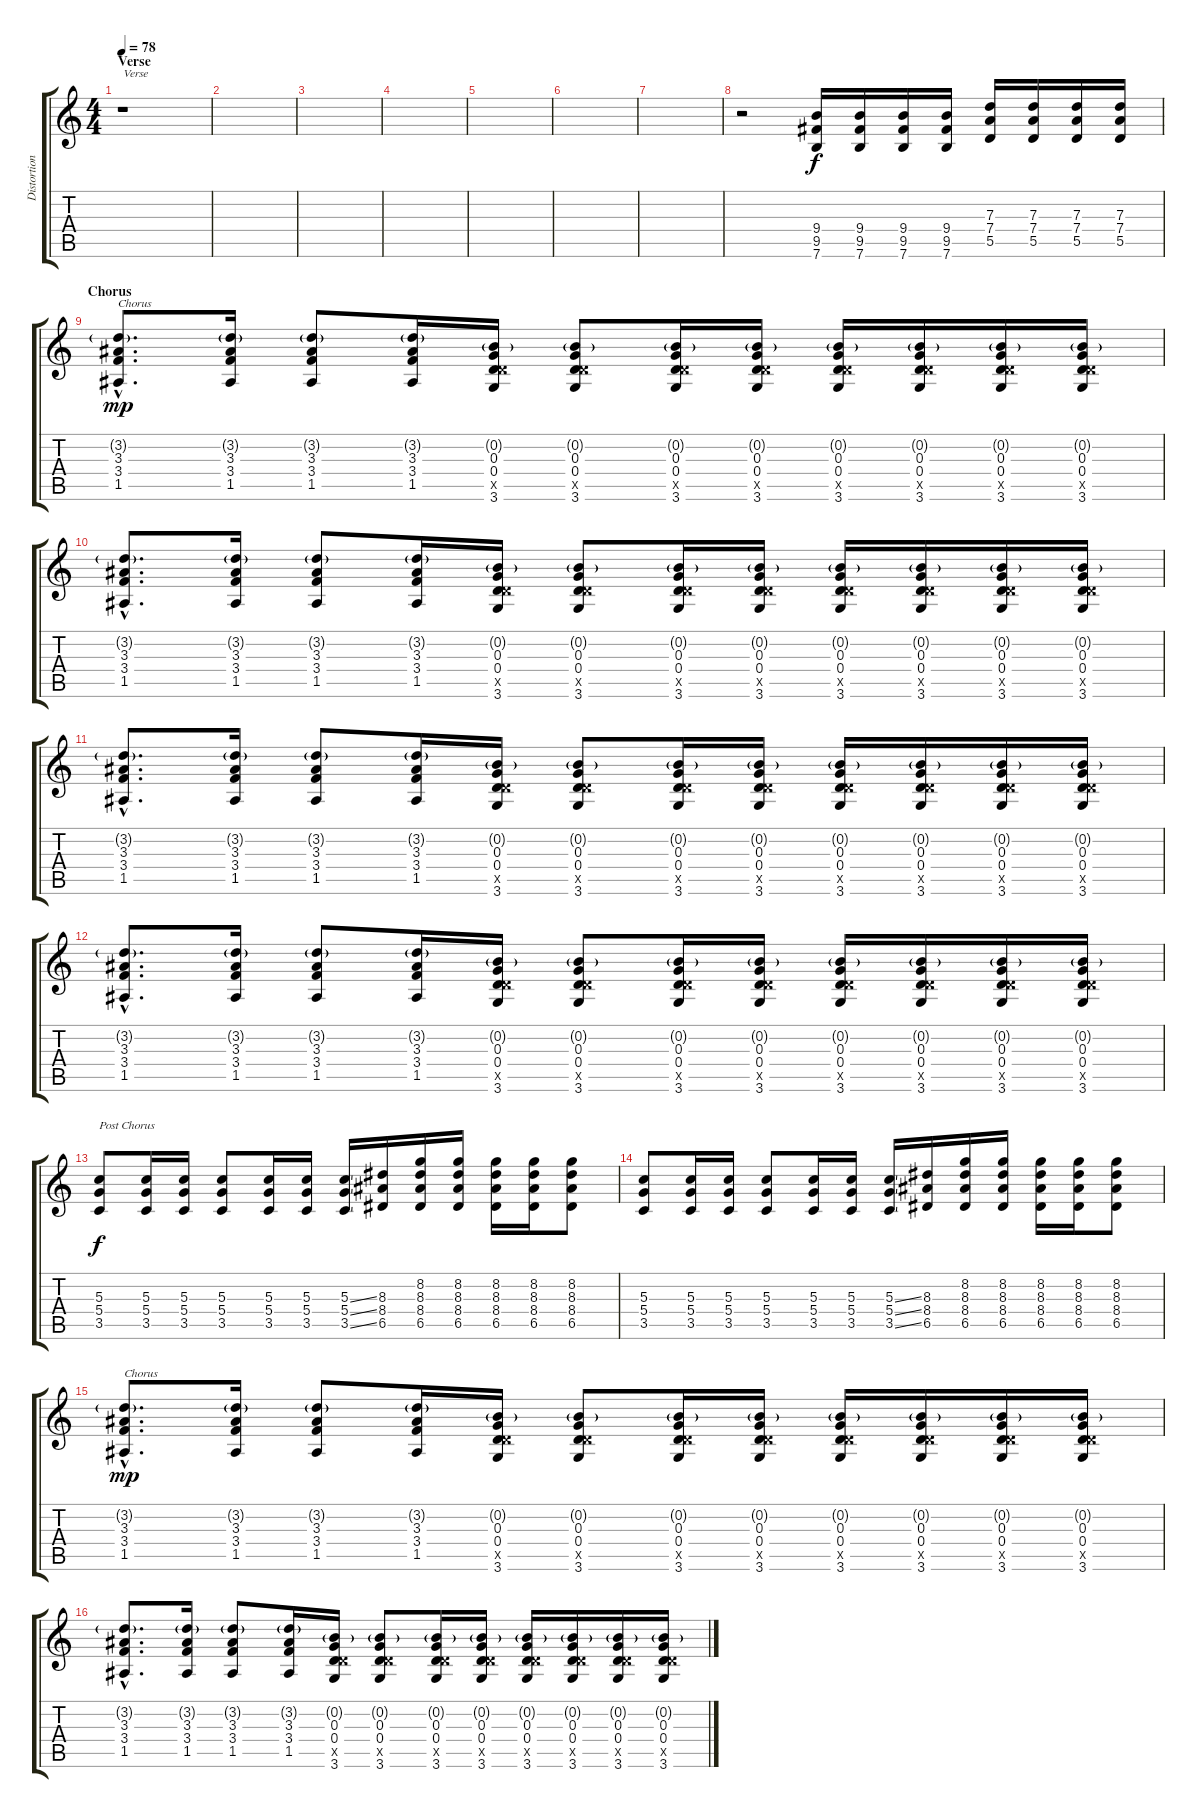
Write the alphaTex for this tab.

\track ("Distortion Guitar" "Distortion") {instrument overdrivenguitar}
\staff {score tabs}
\tuning (E4 B3 G3 D3 A2 E2) {hide}
\ts (4 4)
\section ("" "Verse")
\tempo 78
\clef g2
\ks c
r.1{txt "Verse" dy f} |
|
|
|
|
|
|
r.2 (9.4 9.5 7.6).16 (9.4 9.5 7.6).16 (9.4 9.5 7.6).16 (9.4 9.5 7.6).16 (7.3 7.4 5.5).16 (7.3 7.4 5.5).16 (7.3 7.4 5.5).16 (7.3 7.4 5.5).16 |
\section ("" "Chorus")
(3.2{g hac} 3.3{hac} 3.4{hac} 1.5{hac}).8{d txt "Chorus" dy mp} (3.2{g} 3.3 3.4 1.5).16 (3.2{g} 3.3 3.4 1.5).8 (3.2{g} 3.3 3.4 1.5).16 (0.2{g} 0.3 0.4 5.5{x} 3.6).16 (0.2{g} 0.3 0.4 5.5{x} 3.6).8 (0.2{g} 0.3 0.4 5.5{x} 3.6).16 (0.2{g} 0.3 0.4 5.5{x} 3.6).16 (0.2{g} 0.3 0.4 5.5{x} 3.6).16 (0.2{g} 0.3 0.4 5.5{x} 3.6).16 (0.2{g} 0.3 0.4 5.5{x} 3.6).16 (0.2{g} 0.3 0.4 5.5{x} 3.6).16 |
(3.2{g hac} 3.3{hac} 3.4{hac} 1.5{hac}).8{d} (3.2{g} 3.3 3.4 1.5).16 (3.2{g} 3.3 3.4 1.5).8 (3.2{g} 3.3 3.4 1.5).16 (0.2{g} 0.3 0.4 5.5{x} 3.6).16 (0.2{g} 0.3 0.4 5.5{x} 3.6).8 (0.2{g} 0.3 0.4 5.5{x} 3.6).16 (0.2{g} 0.3 0.4 5.5{x} 3.6).16 (0.2{g} 0.3 0.4 5.5{x} 3.6).16 (0.2{g} 0.3 0.4 5.5{x} 3.6).16 (0.2{g} 0.3 0.4 5.5{x} 3.6).16 (0.2{g} 0.3 0.4 5.5{x} 3.6).16 |
(3.2{g hac} 3.3{hac} 3.4{hac} 1.5{hac}).8{d} (3.2{g} 3.3 3.4 1.5).16 (3.2{g} 3.3 3.4 1.5).8 (3.2{g} 3.3 3.4 1.5).16 (0.2{g} 0.3 0.4 5.5{x} 3.6).16 (0.2{g} 0.3 0.4 5.5{x} 3.6).8 (0.2{g} 0.3 0.4 5.5{x} 3.6).16 (0.2{g} 0.3 0.4 5.5{x} 3.6).16 (0.2{g} 0.3 0.4 5.5{x} 3.6).16 (0.2{g} 0.3 0.4 5.5{x} 3.6).16 (0.2{g} 0.3 0.4 5.5{x} 3.6).16 (0.2{g} 0.3 0.4 5.5{x} 3.6).16 |
(3.2{g hac} 3.3{hac} 3.4{hac} 1.5{hac}).8{d} (3.2{g} 3.3 3.4 1.5).16 (3.2{g} 3.3 3.4 1.5).8 (3.2{g} 3.3 3.4 1.5).16 (0.2{g} 0.3 0.4 5.5{x} 3.6).16 (0.2{g} 0.3 0.4 5.5{x} 3.6).8 (0.2{g} 0.3 0.4 5.5{x} 3.6).16 (0.2{g} 0.3 0.4 5.5{x} 3.6).16 (0.2{g} 0.3 0.4 5.5{x} 3.6).16 (0.2{g} 0.3 0.4 5.5{x} 3.6).16 (0.2{g} 0.3 0.4 5.5{x} 3.6).16 (0.2{g} 0.3 0.4 5.5{x} 3.6).16 |
(5.3 5.4 3.5).8{txt "Post Chorus" dy f} (5.3 5.4 3.5).16 (5.3 5.4 3.5).16 (5.3 5.4 3.5).8 (5.3 5.4 3.5).16 (5.3 5.4 3.5).16 (5.3{ss} 5.4{ss} 3.5{ss}).16 (8.3 8.4 6.5).16 (8.2 8.3 8.4 6.5).16 (8.2 8.3 8.4 6.5).16 (8.2 8.3 8.4 6.5).16 (8.2 8.3 8.4 6.5).16 (8.2 8.3 8.4 6.5).8 |
(5.3 5.4 3.5).8 (5.3 5.4 3.5).16 (5.3 5.4 3.5).16 (5.3 5.4 3.5).8 (5.3 5.4 3.5).16 (5.3 5.4 3.5).16 (5.3{ss} 5.4{ss} 3.5{ss}).16 (8.3 8.4 6.5).16 (8.2 8.3 8.4 6.5).16 (8.2 8.3 8.4 6.5).16 (8.2 8.3 8.4 6.5).16 (8.2 8.3 8.4 6.5).16 (8.2 8.3 8.4 6.5).8 |
(3.2{g hac} 3.3{hac} 3.4{hac} 1.5{hac}).8{d txt "Chorus" dy mp} (3.2{g} 3.3 3.4 1.5).16 (3.2{g} 3.3 3.4 1.5).8 (3.2{g} 3.3 3.4 1.5).16 (0.2{g} 0.3 0.4 5.5{x} 3.6).16 (0.2{g} 0.3 0.4 5.5{x} 3.6).8 (0.2{g} 0.3 0.4 5.5{x} 3.6).16 (0.2{g} 0.3 0.4 5.5{x} 3.6).16 (0.2{g} 0.3 0.4 5.5{x} 3.6).16 (0.2{g} 0.3 0.4 5.5{x} 3.6).16 (0.2{g} 0.3 0.4 5.5{x} 3.6).16 (0.2{g} 0.3 0.4 5.5{x} 3.6).16 |
(3.2{g hac} 3.3{hac} 3.4{hac} 1.5{hac}).8{d} (3.2{g} 3.3 3.4 1.5).16 (3.2{g} 3.3 3.4 1.5).8 (3.2{g} 3.3 3.4 1.5).16 (0.2{g} 0.3 0.4 5.5{x} 3.6).16 (0.2{g} 0.3 0.4 5.5{x} 3.6).8 (0.2{g} 0.3 0.4 5.5{x} 3.6).16 (0.2{g} 0.3 0.4 5.5{x} 3.6).16 (0.2{g} 0.3 0.4 5.5{x} 3.6).16 (0.2{g} 0.3 0.4 5.5{x} 3.6).16 (0.2{g} 0.3 0.4 5.5{x} 3.6).16 (0.2{g} 0.3 0.4 5.5{x} 3.6).16
